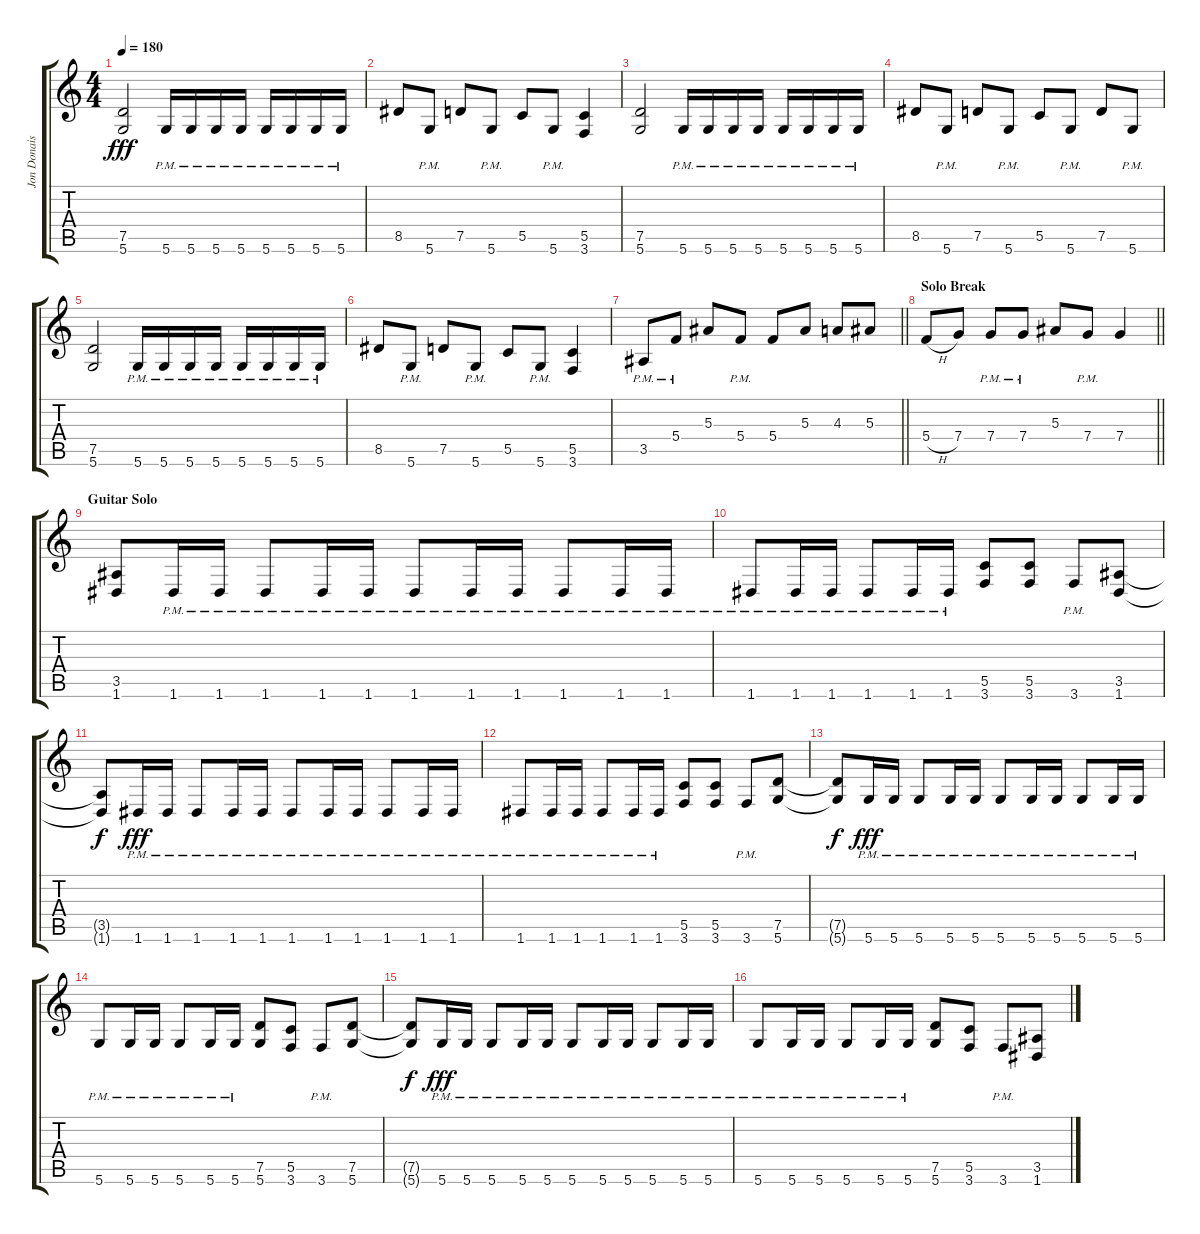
\track ("Jon Donais" "Jon Donais") {instrument distortionguitar}
\staff {score tabs}
\tuning (D4 A3 F3 C3 G2 D2) {hide}
\ts (4 4)
\tempo 180
\clef g2
\ks c
(7.5 5.6).2{dy fff} 5.6{pm}.16 5.6{pm}.16 5.6{pm}.16 5.6{pm}.16 5.6{pm}.16 5.6{pm}.16 5.6{pm}.16 5.6{pm}.16 |
8.5.8 5.6{pm}.8 7.5.8 5.6{pm}.8 5.5.8 5.6{pm}.8 (5.5 3.6).4 |
(7.5 5.6).2 5.6{pm}.16 5.6{pm}.16 5.6{pm}.16 5.6{pm}.16 5.6{pm}.16 5.6{pm}.16 5.6{pm}.16 5.6{pm}.16 |
8.5.8 5.6{pm}.8 7.5.8 5.6{pm}.8 5.5.8 5.6{pm}.8 7.5.8 5.6{pm}.8 |
(7.5 5.6).2 5.6{pm}.16 5.6{pm}.16 5.6{pm}.16 5.6{pm}.16 5.6{pm}.16 5.6{pm}.16 5.6{pm}.16 5.6{pm}.16 |
8.5.8 5.6{pm}.8 7.5.8 5.6{pm}.8 5.5.8 5.6{pm}.8 (5.5 3.6).4 |
\barLineRight lightlight
3.5{pm}.8 5.4{pm}.8 5.3.8 5.4{pm}.8 5.4.8 5.3.8 4.3.8 5.3.8 |
\section ("" "Solo Break")
\barLineRight lightlight
5.4{h}.8 7.4.8 7.4{pm}.8 7.4{pm}.8 5.3.8 7.4{pm}.8 7.4.4 |
\section ("" "Guitar Solo")
(3.5 1.6).8 1.6{pm}.16 1.6{pm}.16 1.6{pm}.8 1.6{pm}.16 1.6{pm}.16 1.6{pm}.8 1.6{pm}.16 1.6{pm}.16 1.6{pm}.8 1.6{pm}.16 1.6{pm}.16 |
1.6{pm}.8 1.6{pm}.16 1.6{pm}.16 1.6{pm}.8 1.6{pm}.16 1.6{pm}.16 (5.5 3.6).8 (5.5 3.6).8 3.6{pm}.8 (3.5 1.6).8 |
(3.5{t} 1.6{t}).8{dy f} 1.6{pm}.16{dy fff} 1.6{pm}.16 1.6{pm}.8 1.6{pm}.16 1.6{pm}.16 1.6{pm}.8 1.6{pm}.16 1.6{pm}.16 1.6{pm}.8 1.6{pm}.16 1.6{pm}.16 |
1.6{pm}.8 1.6{pm}.16 1.6{pm}.16 1.6{pm}.8 1.6{pm}.16 1.6{pm}.16 (5.5 3.6).8 (5.5 3.6).8 3.6{pm}.8 (7.5 5.6).8 |
(7.5{t} 5.6{t}).8{dy f} 5.6{pm}.16{dy fff} 5.6{pm}.16 5.6{pm}.8 5.6{pm}.16 5.6{pm}.16 5.6{pm}.8 5.6{pm}.16 5.6{pm}.16 5.6{pm}.8 5.6{pm}.16 5.6{pm}.16 |
5.6{pm}.8 5.6{pm}.16 5.6{pm}.16 5.6{pm}.8 5.6{pm}.16 5.6{pm}.16 (7.5 5.6).8 (5.5 3.6).8 3.6{pm}.8 (7.5 5.6).8 |
(7.5{t} 5.6{t}).8{dy f} 5.6{pm}.16{dy fff} 5.6{pm}.16 5.6{pm}.8 5.6{pm}.16 5.6{pm}.16 5.6{pm}.8 5.6{pm}.16 5.6{pm}.16 5.6{pm}.8 5.6{pm}.16 5.6{pm}.16 |
5.6{pm}.8 5.6{pm}.16 5.6{pm}.16 5.6{pm}.8 5.6{pm}.16 5.6{pm}.16 (7.5 5.6).8 (5.5 3.6).8 3.6{pm}.8 (3.5 1.6).8
